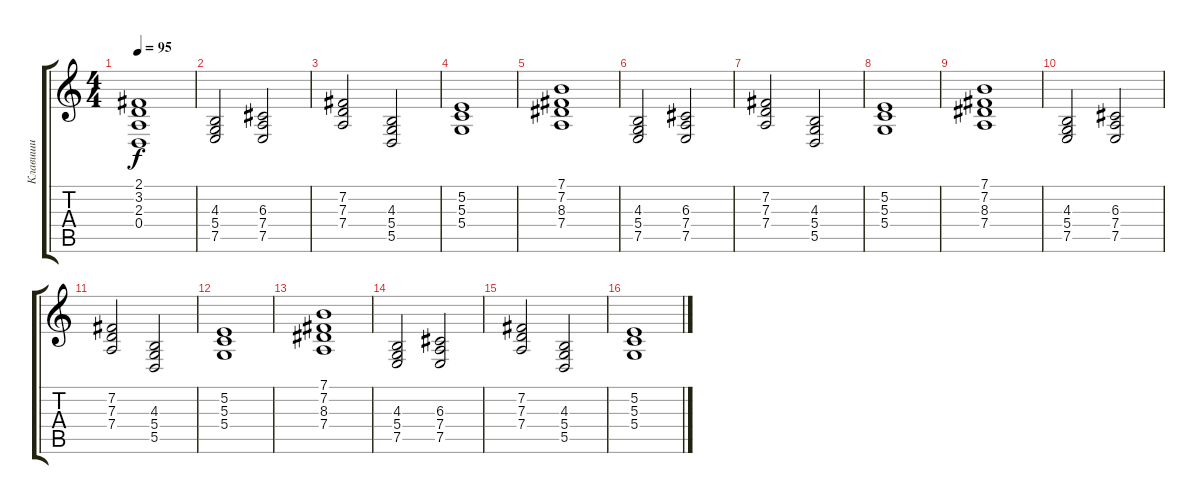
\track ("Клавиши" "Клавиши") {instrument cello}
\staff {score tabs}
\tuning (E4 B3 G3 D3 A2 E2) {hide}
\ts (4 4)
\tempo 95
\clef g2
\ks c
(2.1 3.2 2.3 0.4).1{dy f} |
(4.3 5.4 7.5).2 (6.3 7.4 7.5).2 |
(7.2 7.3 7.4).2 (4.3 5.4 5.5).2 |
(5.2 5.3 5.4).1 |
(7.1 7.2 8.3 7.4).1 |
(4.3 5.4 7.5).2 (6.3 7.4 7.5).2 |
(7.2 7.3 7.4).2 (4.3 5.4 5.5).2 |
(5.2 5.3 5.4).1 |
(7.1 7.2 8.3 7.4).1 |
(4.3 5.4 7.5).2 (6.3 7.4 7.5).2 |
(7.2 7.3 7.4).2 (4.3 5.4 5.5).2 |
(5.2 5.3 5.4).1 |
(7.1 7.2 8.3 7.4).1 |
(4.3 5.4 7.5).2 (6.3 7.4 7.5).2 |
(7.2 7.3 7.4).2 (4.3 5.4 5.5).2 |
(5.2 5.3 5.4).1
